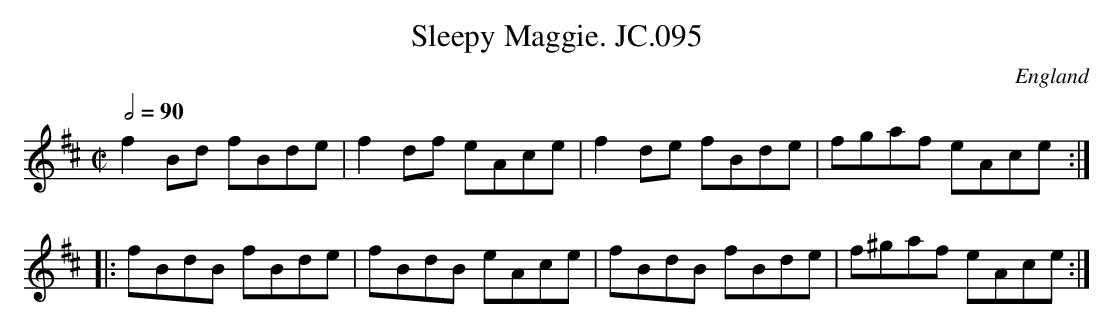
X:1
T:Sleepy Maggie. JC.095
O:England
M:C|
L:1/8
Q:2/4=90
K:D major
f2Bd fBde|f2df eAce|\
f2de fBde|fgaf eAce:|!
|:fBdB fBde|fBdB eAce|\
fBdB fBde|f^gaf eAce:|
